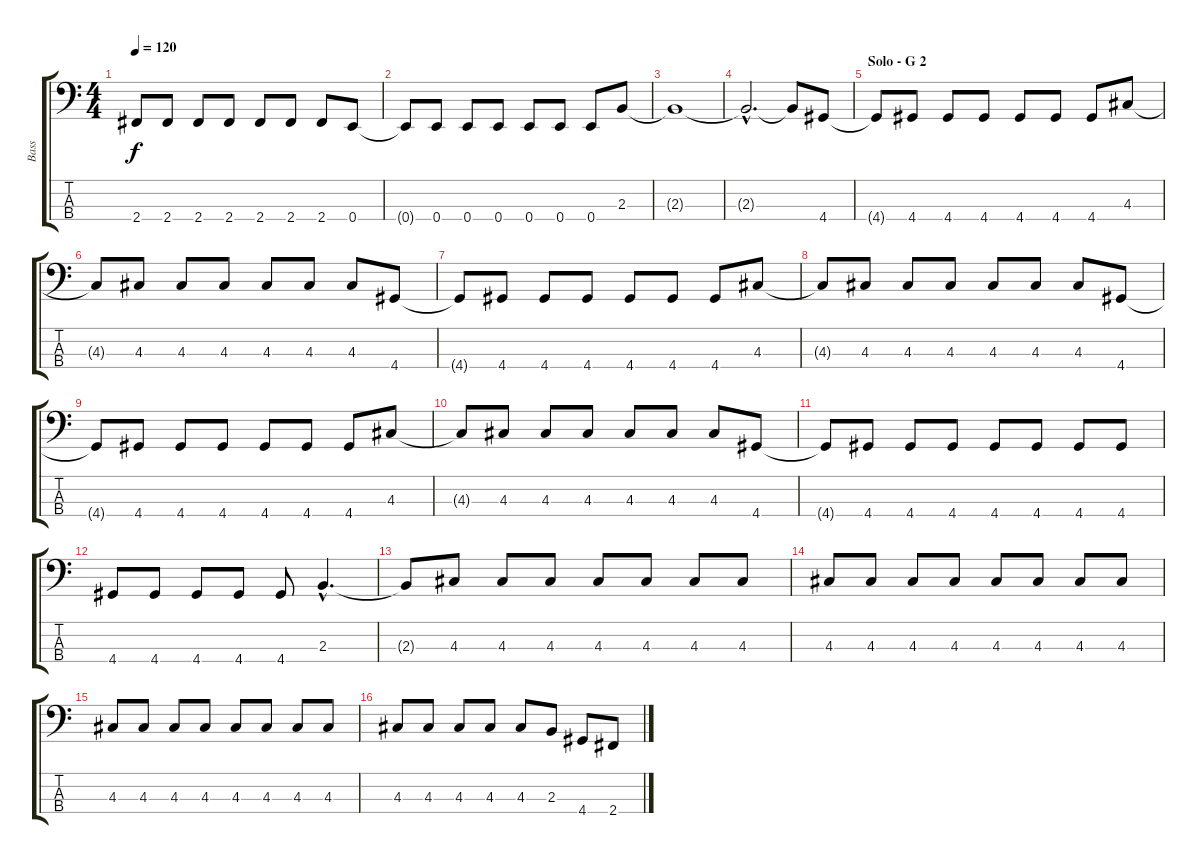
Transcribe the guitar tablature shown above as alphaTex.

\track ("Bass" "Bass") {instrument electricbasspick}
\staff {score tabs}
\tuning (G2 D2 A1 E1) {hide}
\ts (4 4)
\tempo 120
\clef f4
\ks c
2.4{t}.8{dy f} 2.4.8 2.4.8 2.4.8 2.4.8 2.4.8 2.4.8 0.4.8 |
0.4{t}.8 0.4.8 0.4.8 0.4.8 0.4.8 0.4.8 0.4.8 2.3.8 |
2.3{t}.1 |
2.3{hac t}.2{d} 2.3{t}.8 4.4.8 |
\section ("" "Solo - G 2")
4.4{t}.8 4.4.8 4.4.8 4.4.8 4.4.8 4.4.8 4.4.8 4.3.8 |
4.3{t}.8 4.3.8 4.3.8 4.3.8 4.3.8 4.3.8 4.3.8 4.4.8 |
4.4{t}.8 4.4.8 4.4.8 4.4.8 4.4.8 4.4.8 4.4.8 4.3.8 |
4.3{t}.8 4.3.8 4.3.8 4.3.8 4.3.8 4.3.8 4.3.8 4.4.8 |
4.4{t}.8 4.4.8 4.4.8 4.4.8 4.4.8 4.4.8 4.4.8 4.3.8 |
4.3{t}.8 4.3.8 4.3.8 4.3.8 4.3.8 4.3.8 4.3.8 4.4.8 |
4.4{t}.8 4.4.8 4.4.8 4.4.8 4.4.8 4.4.8 4.4.8 4.4.8 |
4.4.8 4.4.8 4.4.8 4.4.8 4.4.8 2.3{hac}.4{d} |
2.3{t}.8 4.3.8 4.3.8 4.3.8 4.3.8 4.3.8 4.3.8 4.3.8 |
4.3.8 4.3.8 4.3.8 4.3.8 4.3.8 4.3.8 4.3.8 4.3.8 |
4.3.8 4.3.8 4.3.8 4.3.8 4.3.8 4.3.8 4.3.8 4.3.8 |
4.3.8 4.3.8 4.3.8 4.3.8 4.3.8 2.3.8 4.4.8 2.4.8
